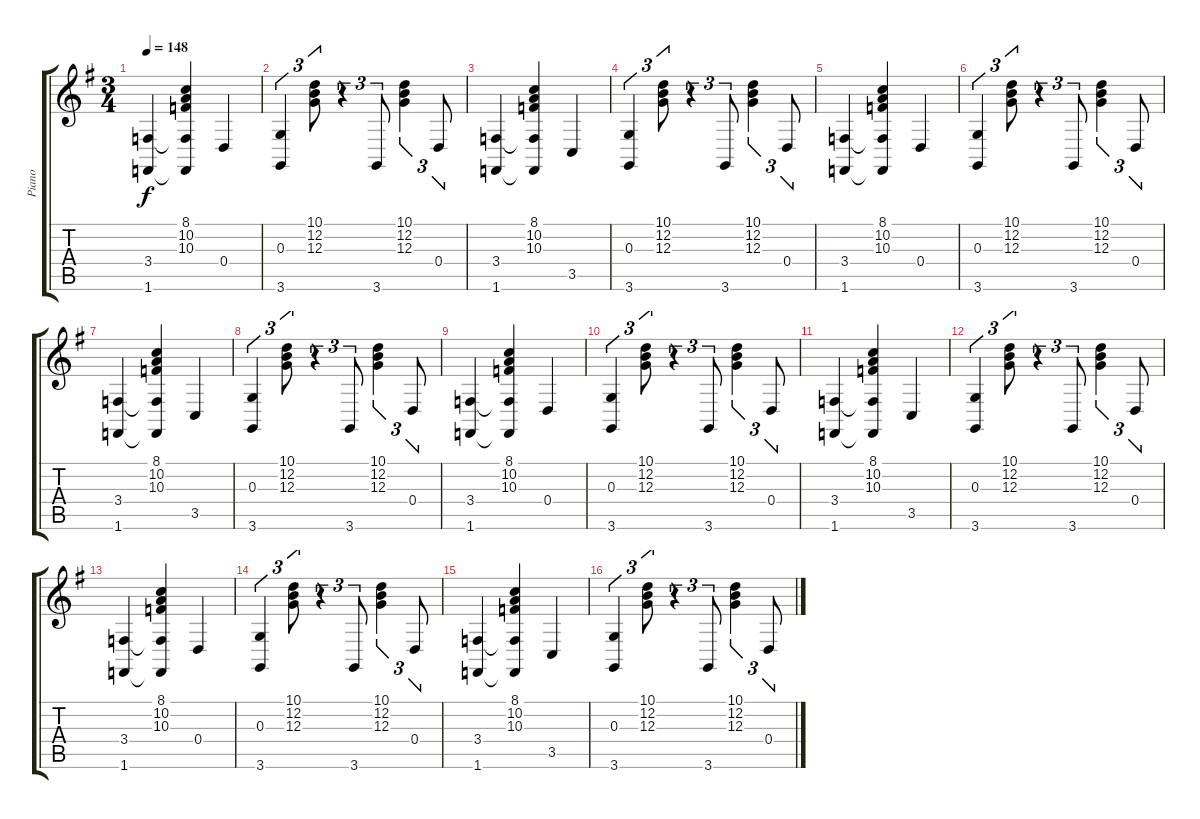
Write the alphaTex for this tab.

\track ("Piano" "Piano") {instrument acousticgrandpiano}
\staff {score tabs}
\tuning (E4 B3 G3 D3 A2 E2) {hide}
\ts (3 4)
\tempo 148
\clef g2
\ks g
(3.4 1.6).4{dy f} (8.1 10.2 10.3 3.4{t} 1.6{t}).4 0.4.4 |
(0.3 3.6).4{tu (3 2)} (10.1 12.2 12.3).8{tu (3 2)} r.4{tu (3 2)} 3.6.8{tu (3 2)} (10.1 12.2 12.3).4{tu (3 2)} 0.4.8{tu (3 2)} |
(3.4 1.6).4 (8.1 10.2 10.3 3.4{t} 1.6{t}).4 3.5.4 |
(0.3 3.6).4{tu (3 2)} (10.1 12.2 12.3).8{tu (3 2)} r.4{tu (3 2)} 3.6.8{tu (3 2)} (10.1 12.2 12.3).4{tu (3 2)} 0.4.8{tu (3 2)} |
(3.4 1.6).4 (8.1 10.2 10.3 3.4{t} 1.6{t}).4 0.4.4 |
(0.3 3.6).4{tu (3 2)} (10.1 12.2 12.3).8{tu (3 2)} r.4{tu (3 2)} 3.6.8{tu (3 2)} (10.1 12.2 12.3).4{tu (3 2)} 0.4.8{tu (3 2)} |
(3.4 1.6).4 (8.1 10.2 10.3 3.4{t} 1.6{t}).4 3.5.4 |
(0.3 3.6).4{tu (3 2)} (10.1 12.2 12.3).8{tu (3 2)} r.4{tu (3 2)} 3.6.8{tu (3 2)} (10.1 12.2 12.3).4{tu (3 2)} 0.4.8{tu (3 2)} |
(3.4 1.6).4 (8.1 10.2 10.3 3.4{t} 1.6{t}).4 0.4.4 |
(0.3 3.6).4{tu (3 2)} (10.1 12.2 12.3).8{tu (3 2)} r.4{tu (3 2)} 3.6.8{tu (3 2)} (10.1 12.2 12.3).4{tu (3 2)} 0.4.8{tu (3 2)} |
(3.4 1.6).4 (8.1 10.2 10.3 3.4{t} 1.6{t}).4 3.5.4 |
(0.3 3.6).4{tu (3 2)} (10.1 12.2 12.3).8{tu (3 2)} r.4{tu (3 2)} 3.6.8{tu (3 2)} (10.1 12.2 12.3).4{tu (3 2)} 0.4.8{tu (3 2)} |
(3.4 1.6).4 (8.1 10.2 10.3 3.4{t} 1.6{t}).4 0.4.4 |
(0.3 3.6).4{tu (3 2)} (10.1 12.2 12.3).8{tu (3 2)} r.4{tu (3 2)} 3.6.8{tu (3 2)} (10.1 12.2 12.3).4{tu (3 2)} 0.4.8{tu (3 2)} |
(3.4 1.6).4 (8.1 10.2 10.3 3.4{t} 1.6{t}).4 3.5.4 |
(0.3 3.6).4{tu (3 2)} (10.1 12.2 12.3).8{tu (3 2)} r.4{tu (3 2)} 3.6.8{tu (3 2)} (10.1 12.2 12.3).4{tu (3 2)} 0.4.8{tu (3 2)}
